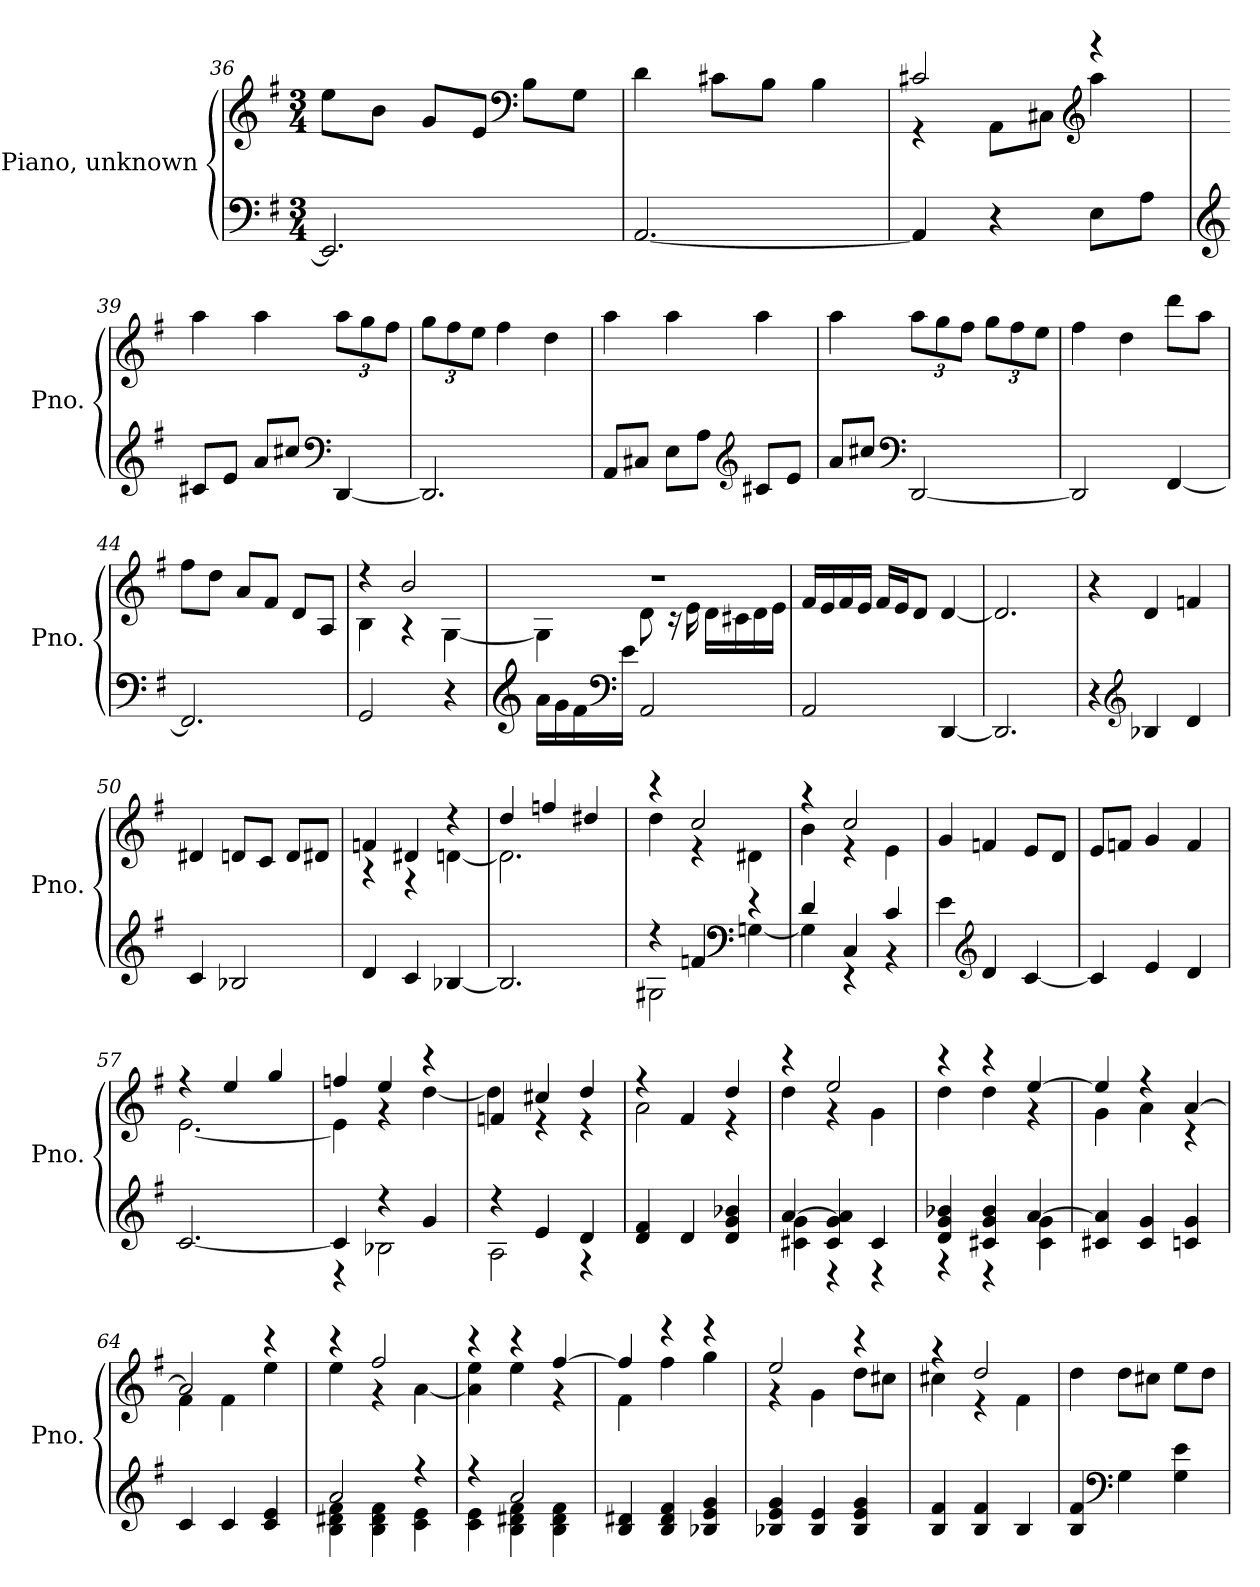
**kern	**kern
*part1	*part1
*staff2	*staff1
*I"Piano, unknown	*
*I'Pno.	*
*clefF4	*clefG2
*k[f#]	*k[f#]
*M3/4	*M3/4
=36	=36
2.EE/]	8ee\L
.	8b\J
.	8g/L
.	8e/J
*	*clefF4
.	8B\L
.	8G\J
=37	=37
[2.AA/	4d\
.	8c#X\L
.	8B\J
.	4B\
=38	=38
*	*^
4AA/]	2c#X/	4r
4r	.	8AA\L
.	.	8C#X\J
*	*clefG2	*
8E\L	4r	4aa\
8A\J	.	.
*	*v	*v
=39	=39
*clefG2	*
8c#X/L	4aa\
8e/J	.
8a/L	4aa\
8cc#X/J	.
*clefF4	*
*	*Xbrackettup
[4DD/	12aa\L
.	12gg\
.	12ff#\J
!!LO:PB:g=z
=40	=40
2.DD/]	12gg\L
.	12ff#\
.	12ee\J
.	4ff#\
.	4dd\
=41	=41
8AA/L	4aa\
8C#X/J	.
8E\L	4aa\
8A\J	.
*clefG2	*
8c#X/L	4aa\
8e/J	.
=42	=42
8a/L	4aa\
8cc#X/J	.
*clefF4	*
[2DD/	12aa\L
.	12gg\
.	12ff#\J
.	12gg\L
.	12ff#\
.	12ee\J
=43	=43
2DD/]	4ff#\
.	4dd\
[4FF#/	8ddd\L
.	8aa\J
=44	=44
2.FF#/]	8ff#\L
.	8dd\J
.	8a/L
.	8f#/J
.	8d/L
.	8A/J
=45	=45
*	*^
2GG/	4r	4B\
.	2b/	4r
4r	.	[4G\
!!LO:LB:g=z	!!
=46	=46	=46
*clefG2	*	*
16a\LL	2.r	4G\]
16g\	.	.
16f#\	.	.
*clefF4	*	*
16e\JJ	.	.
2AA/	.	8d\
.	.	16r
.	.	16e\
.	.	16d\LL
.	.	16c#X\
.	.	16d\
.	.	16e\JJ
*	*v	*v
=47	=47
2AA/	16f#/LL
.	16e/
.	16f#/
.	16e/JJ
.	16f#/LL
.	16e/J
.	8d/J
[4DD/	[4d/
=48	=48
2.DD/]	2.d/]
=49	=49
4r	4r
*clefG2	*
4B-X/	4d/
4d/	4fn/
=50	=50
4c/	4d#X/
2B-X/	8dn/L
.	8c/J
.	8d/L
.	8d#X/J
!!LO:LB:g=z
=51	=51
*	*^
4d/	4fn/	4r
4c/	4d#X/	4r
[4B-X/	4r	[4dn\
=52	=52	=52
2.B-/]	4dd/	2.d\]
.	4ffn/	.
.	4dd#X/	.
=53	=53	=53
*^	*	*
4r	2G#X\	4r	4dd\
4fn/	.	2cc/	4r
*clefF4	*	*	*
4r	[4Gn\	.	4d#X\
=54	=54	=54	=54
4d/	4G\]	4r	4b\
4C/	4r	2cc/	4r
4c/	4r	.	4e\
*v	*v	*	*
*	*v	*v
=55	=55
4e\	4g/
*clefG2	*
4d/	4fn/
[4c/	8e/L
.	8d/J
=56	=56
4c/]	8e/L
.	8fn/J
4e/	4g/
4d/	4f/
=57	=57
*	*^
[2.c/	4r	[2.e\
.	4ee/	.
.	4gg/	.
!!LO:LB:g=z	!!
=58	=58	=58
*^	*	*
4c/]	4r	4ffn/	4e\]
4r	2B-X\	4ee/	4r
4g/	.	4r	[4dd\
=59	=59	=59	=59
4r	2A\	4fn/	4dd\]
4e/	.	4cc#X/	4r
4d/	4r	4dd/	4r
*v	*v	*	*
=60	=60	=60
4d/ 4f#/	4r	2a\
4d/	4f#/	.
4d/ 4g/ 4b-X/	4dd/	4r
=61	=61	=61
*^	*	*
[4a/	4c#X\ 4g\	4r	4dd\
4c#/ 4g/ 4a/]	4r	2ee/	4r
4c#/	4r	.	4g\
=62	=62	=62	=62
4d/ 4g/ 4b-X/	4r	4r	4dd\
4c#X/ 4g/ 4b-/	4r	4r	4dd\
[4a/	4c#\ 4g\	[4ee/	4r
*v	*v	*	*
=63	=63	=63
4c#X/ 4a/]	4ee/]	4g\
4c#/ 4g/	4r	4a\
4cn/ 4g/	[4a/	4r
=64	=64	=64
4c/	2a/]	4f#\
4c/	.	4f#\
4c/ 4e/	4r	4ee\
=65	=65	=65
*^	*	*
2a/	4B\ 4d#X\ 4f#\	4r	4ee\
.	4B\ 4d#\ 4f#\	2ff#/	4r
4r	4c\ 4e\	.	[4a\
!!LO:LB:g=z	!!
=66	=66	=66	=66
4r	4c\ 4e\	4r	4a\] 4ee\
2a/	4B\ 4d#X\ 4f#\	4r	4ee\
.	4B\ 4d#\ 4f#\	[4ff#/	4r
*v	*v	*	*
=67	=67	=67
4B/ 4d#X/	4ff#/]	4f#\
4B/ 4d#/ 4f#/	4r	4ff#\
4B-X/ 4e/ 4g/	4r	4gg\
=68	=68	=68
4B-X/ 4e/ 4g/	2ee/	4r
4B-/ 4e/	.	4g\
4B-/ 4e/ 4g/	4r	8dd\L
.	.	8cc#X\J
=69	=69	=69
4B/ 4f#/	4r	4cc#X\
4B/ 4f#/	2dd/	4r
4B/	.	4f#\
*	*v	*v
=70	=70
4B/ 4f#/	4dd\
*clefF4	*
4G\	8dd\L
.	8cc#X\J
4G\ 4e\	8ee\L
.	8dd\J
=	=
*-	*-
